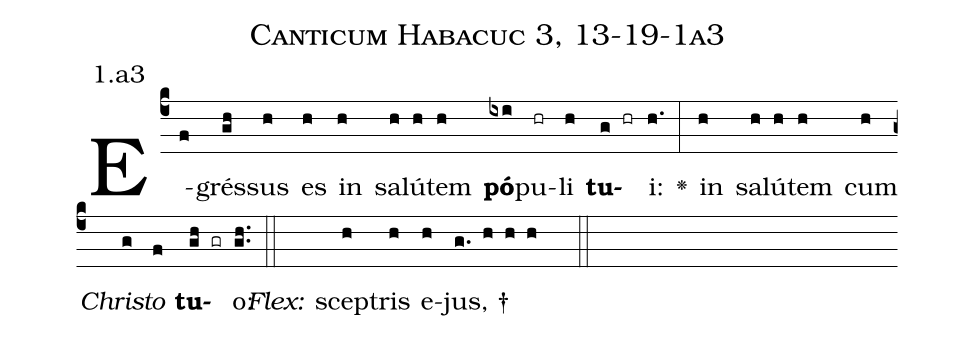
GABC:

name: Canticum Habacuc 3, 13-19-1a3;
annotation: 1.a3;
%%
(c4)E(f)grés(gh)sus(h) es(h) in(h) sa(h)lú(h)tem(h) <b>pó</b>(ixi)pu(hr)li(h) <b>tu</b>(g hr)i:(h.) <v>\greheightstar</v>(:) in(h) sa(h)lú(h)tem(h) cum(h) <i>Chri</i>(g)<i>sto</i>(f) <b>tu</b>(gh gr)o:(gh..) (::)
<i>Flex:</i>()  scep(h)tris(h) e(h)jus, †(g. h h h  ::)

%E(h) u(h) o(g) u(f) a(gh) e.(gh..) (::)
